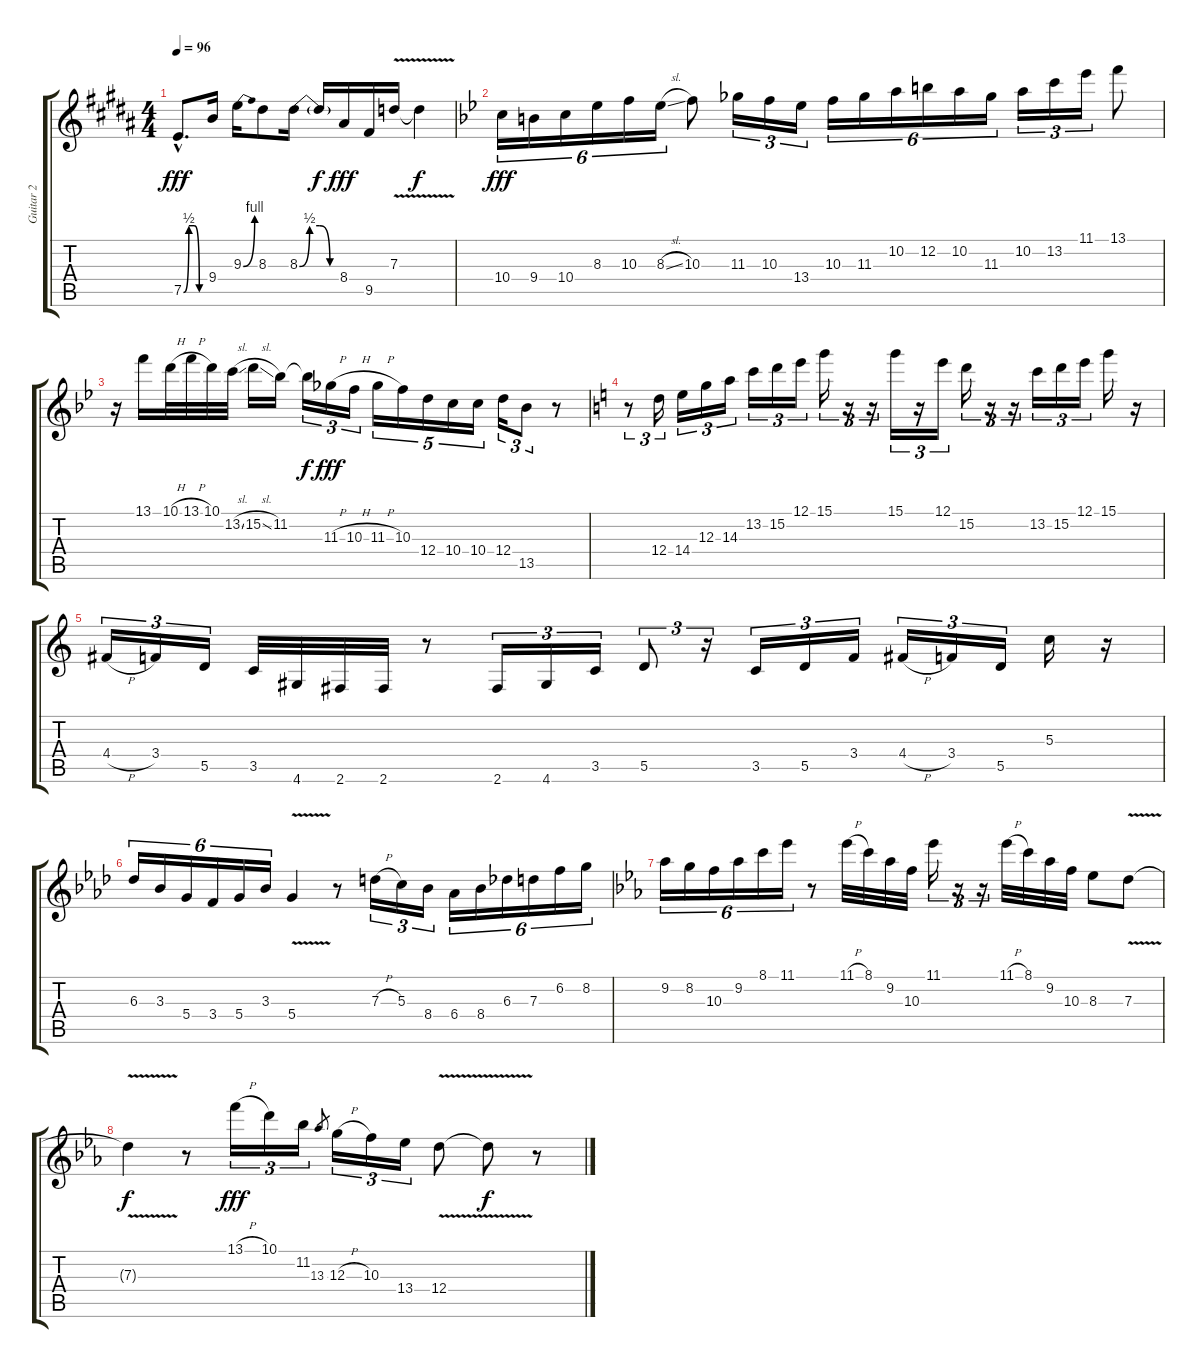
\track ("Guitar 2" "Guitar 2") {instrument distortionguitar}
\staff {score tabs}
\tuning (E4 B3 G3 D3 A2 E2) {hide}
\ts (4 4)
\tempo 96
\clef g2
\ks b
7.5{be (custom 0 0 15 2 30 2 45 0 60 0) hac}.8{d dy fff} 9.4.16 9.3{be (bend 0 0 60 4)}.16 8.3.8 8.3{be (custom 0 0 15 2 30 2 45 0 60 0)}.16 8.3{t}.16{dy f} 8.4.16{dy fff} 9.5.16 7.3{v}.16 7.3{t}.4{dy f} |
\ks bb
10.4.16{tu (6 4) dy fff} 9.4.16{tu (6 4)} 10.4.16{tu (6 4)} 8.3.16{tu (6 4)} 10.3.16{tu (6 4)} 8.3{sl}.16{tu (6 4)} 10.3.8 11.3.16{tu (3 2)} 10.3.16{tu (3 2)} 13.4.16{tu (3 2)} 10.3.16{tu (6 4)} 11.3.16{tu (6 4)} 10.2.16{tu (6 4)} 12.2.16{tu (6 4)} 10.2.16{tu (6 4)} 11.3.16{tu (6 4)} 10.2.16{tu (3 2)} 13.2.16{tu (3 2)} 11.1.16{tu (3 2)} 13.1.8 |
r.16 13.1.16 10.1{h}.32 13.1{h}.32 10.1.32 13.2{sl}.32 15.2{sl}.16 11.2.16 11.2{t}.16{tu (3 2) dy f} 11.3{h}.16{tu (3 2) dy fff} 10.3{h}.16{tu (3 2)} 11.3{h}.16{tu (5 4)} 10.3.16{tu (5 4)} 12.4.16{tu (5 4)} 10.4.16{tu (5 4)} 10.4.16{tu (5 4)} 12.4.16{tu (3 2)} 13.5.8{tu (3 2)} r.8 |
\ks c
r.8{tu (3 2)} 12.4.16{tu (3 2)} 14.4.16{tu (3 2)} 12.3.16{tu (3 2)} 14.3.16{tu (3 2)} 13.2.16{tu (3 2)} 15.2.16{tu (3 2)} 12.1.16{tu (3 2)} 15.1.16{tu (3 2)} r.16{tu (3 2)} r.16{tu (3 2)} 15.1.16{tu (3 2)} r.16{tu (3 2)} 12.1.16{tu (3 2)} 15.2.16{tu (3 2)} r.16{tu (3 2)} r.16{tu (3 2)} 13.2.16{tu (3 2)} 15.2.16{tu (3 2)} 12.1.16{tu (3 2)} 15.1.16 r.16 |
4.4{h}.16{tu (3 2)} 3.4.16{tu (3 2)} 5.5.16{tu (3 2)} 3.5.32 4.6.32 2.6.32 2.6.32 r.8 2.6.16{tu (3 2)} 4.6.16{tu (3 2)} 3.5.16{tu (3 2)} 5.5.8{tu (3 2)} r.16{tu (3 2)} 3.5.16{tu (3 2)} 5.5.16{tu (3 2)} 3.4.16{tu (3 2)} 4.4{h}.16{tu (3 2)} 3.4.16{tu (3 2)} 5.5.16{tu (3 2)} 5.3.16 r.16 |
\ks ab
6.3.16{tu (6 4)} 3.3.16{tu (6 4)} 5.4.16{tu (6 4)} 3.4.16{tu (6 4)} 5.4.16{tu (6 4)} 3.3.16{tu (6 4)} 5.4{v}.4 r.8 7.3{h}.16{tu (3 2)} 5.3.16{tu (3 2)} 8.4.16{tu (3 2)} 6.4.16{tu (6 4)} 8.4.16{tu (6 4)} 6.3.16{tu (6 4)} 7.3.16{tu (6 4)} 6.2.16{tu (6 4)} 8.2.16{tu (6 4)} |
\ks eb
9.2.16{tu (6 4)} 8.2.16{tu (6 4)} 10.3.16{tu (6 4)} 9.2.16{tu (6 4)} 8.1.16{tu (6 4)} 11.1.16{tu (6 4)} r.8 11.1{h}.32 8.1.32 9.2.32 10.3.32 11.1.16{tu (3 2)} r.16{tu (3 2)} r.16{tu (3 2)} 11.1{h}.32 8.1.32 9.2.32 10.3.32 8.3.8 7.3{v}.8 |
7.3{t}.4{dy f} r.8 13.1{h}.16{tu (3 2) dy fff} 10.1.16{tu (3 2)} 11.2.16{tu (3 2)} 13.3.8{gr} 12.3{h}.16{tu (3 2)} 10.3.16{tu (3 2)} 13.4.16{tu (3 2)} 12.4{v}.8 12.4{t}.8{dy f} r.8
